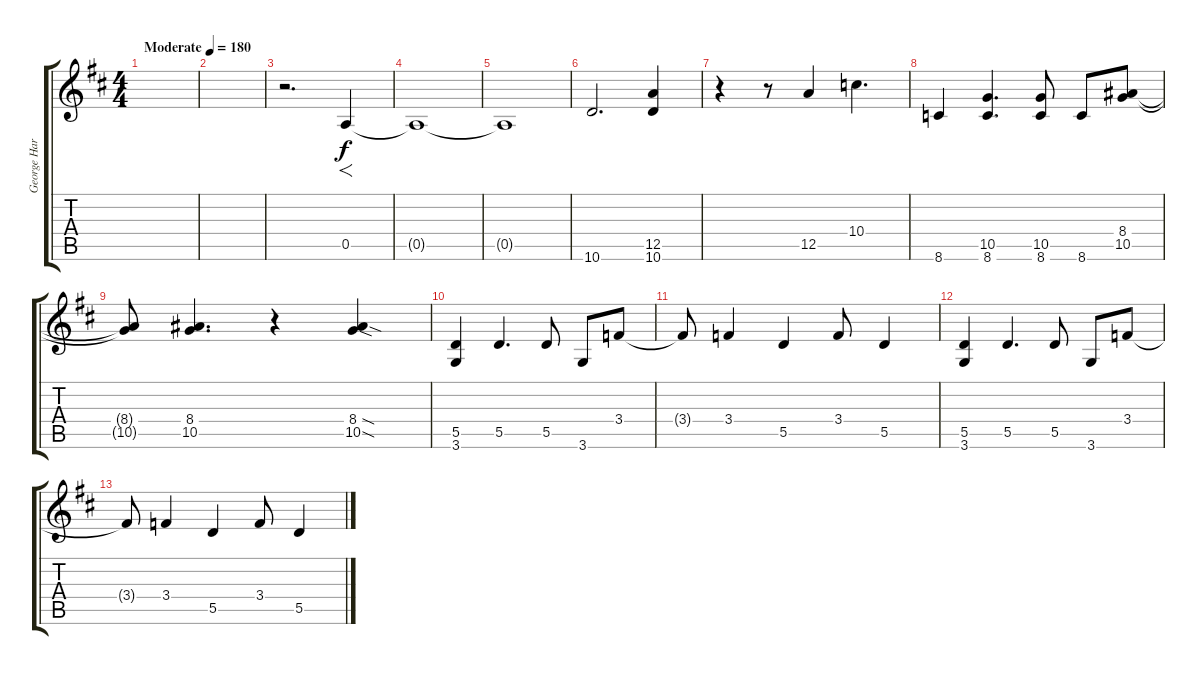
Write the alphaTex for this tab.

\track ("George Harrison" "George Har") {instrument electricguitarclean}
\staff {score tabs}
\tuning (E4 B3 G3 D3 A2 E2) {hide}
\ts (4 4)
\tempo (180 "Moderate")
\clef g2
\ks d
|
|
r.2{d} 0.5.4{f} |
0.5{t}.1{dy f} |
0.5{t}.1 |
10.6.2{d} (12.5 10.6).4 |
r.4 r.8 12.5.4 10.4.4{d} |
8.6.4 (10.5 8.6).4{d} (10.5 8.6).8 8.6.8 (8.4 10.5).8 |
(8.4{t} 10.5{t}).8 (8.4 10.5).4{d} r.4 (8.4{sod} 10.5{sod}).4 |
(5.5 3.6).4 5.5.4{d} 5.5.8 3.6.8 3.4.8 |
3.4{t}.8 3.4.4 5.5.4 3.4.8 5.5.4 |
(5.5 3.6).4 5.5.4{d} 5.5.8 3.6.8 3.4.8 |
3.4{t}.8 3.4.4 5.5.4 3.4.8 5.5.4
